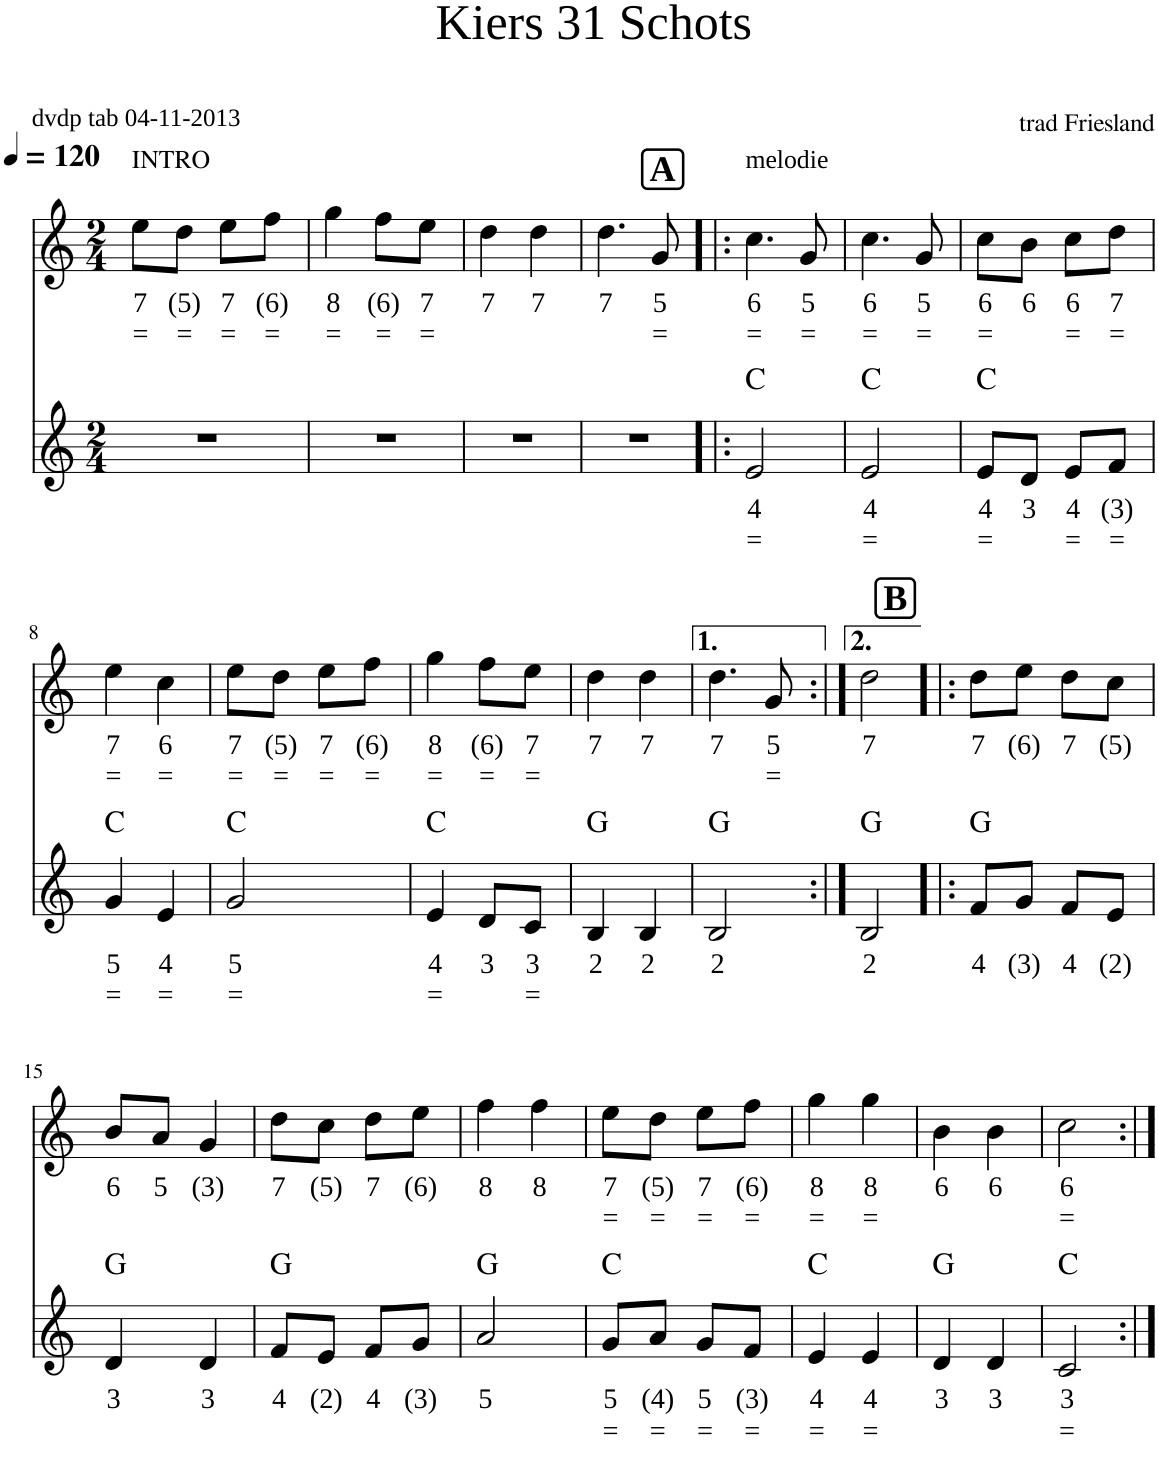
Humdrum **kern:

**kern	**text	**text	**harte	**kern	**text	**text
*part2	*part2	*part2	*part2	*part1	*part1	*part1
*staff2	*staff2	*staff2	*	*staff1	*staff1	*staff1
*I"Voice	*	*	*	*I"Voice	*	*
*clefG2	*	*	*	*clefG2	*	*
*k[]	*	*	*	*k[]	*	*
*M2/4	*	*	*	*M2/4	*	*
*MM120	*	*	*	*MM120	*	*
=1	=1	=1	=1	=1	=1	=1
!	!	!	!	!LO:TX:a:t=INTRO	!	!
!	!	!	!	!	!LO:LY:b	!LO:LY:b
2r	.	.	.	8ee\L	7	=
!	!	!	!	!	!LO:LY:b	!LO:LY:b
.	.	.	.	8dd\J	(5)	=
!	!	!	!	!	!LO:LY:b	!LO:LY:b
.	.	.	.	8ee\L	7	=
!	!	!	!	!	!LO:LY:b	!LO:LY:b
.	.	.	.	8ff\J	(6)	=
=2	=2	=2	=2	=2	=2	=2
!	!	!	!	!	!LO:LY:b	!LO:LY:b
2r	.	.	.	4gg\	8	=
!	!	!	!	!	!LO:LY:b	!LO:LY:b
.	.	.	.	8ff\L	(6)	=
!	!	!	!	!	!LO:LY:b	!LO:LY:b
.	.	.	.	8ee\J	7	=
=3	=3	=3	=3	=3	=3	=3
!	!	!	!	!	!LO:LY:b	!
2r	.	.	.	4dd\	7	.
!	!	!	!	!	!LO:LY:b	!
.	.	.	.	4dd\	7	.
=4	=4	=4	=4	=4	=4	=4
!	!	!	!	!	!LO:LY:b	!
2r	.	.	.	4.dd\	7	.
!	!	!	!	!	!LO:LY:b	!LO:LY:b
.	.	.	.	8g/	5	=
!!LO:REH:place=s1:a:B:cj:fs=14:t=A
=5!|:	=5!|:	=5!|:	=5!|:	=5!|:	=5!|:	=5!|:
!	!	!	!	!LO:TX:a:t=melodie	!	!
!	!LO:LY:b	!LO:LY:b	!	!	!LO:LY:b	!LO:LY:b
2e/	4	=	C:maj	4.cc\	6	=
!	!	!	!	!	!LO:LY:b	!LO:LY:b
.	.	.	.	8g/	5	=
=6	=6	=6	=6	=6	=6	=6
!	!LO:LY:b	!LO:LY:b	!	!	!LO:LY:b	!LO:LY:b
2e/	4	=	C:maj	4.cc\	6	=
!	!	!	!	!	!LO:LY:b	!LO:LY:b
.	.	.	.	8g/	5	=
=7	=7	=7	=7	=7	=7	=7
!	!LO:LY:b	!LO:LY:b	!	!	!LO:LY:b	!LO:LY:b
8e/L	4	=	C:maj	8cc\L	6	=
!	!LO:LY:b	!	!	!	!LO:LY:b	!
8d/J	3	.	.	8b\J	6	.
!	!LO:LY:b	!LO:LY:b	!	!	!LO:LY:b	!LO:LY:b
8e/L	4	=	.	8cc\L	6	=
!	!LO:LY:b	!LO:LY:b	!	!	!LO:LY:b	!LO:LY:b
8f/J	(3)	=	.	8dd\J	7	=
!!LO:LB:g=z
=8	=8	=8	=8	=8	=8	=8
!	!LO:LY:b	!LO:LY:b	!	!	!LO:LY:b	!LO:LY:b
4g/	5	=	C:maj	4ee\	7	=
!	!LO:LY:b	!LO:LY:b	!	!	!LO:LY:b	!LO:LY:b
4e/	4	=	.	4cc\	6	=
=9	=9	=9	=9	=9	=9	=9
!	!LO:LY:b	!LO:LY:b	!	!	!LO:LY:b	!LO:LY:b
2g/	5	=	C:maj	8ee\L	7	=
!	!	!	!	!	!LO:LY:b	!LO:LY:b
.	.	.	.	8dd\J	(5)	=
!	!	!	!	!	!LO:LY:b	!LO:LY:b
.	.	.	.	8ee\L	7	=
!	!	!	!	!	!LO:LY:b	!LO:LY:b
.	.	.	.	8ff\J	(6)	=
=10	=10	=10	=10	=10	=10	=10
!	!LO:LY:b	!LO:LY:b	!	!	!LO:LY:b	!LO:LY:b
4e/	4	=	C:maj	4gg\	8	=
!	!LO:LY:b	!	!	!	!LO:LY:b	!LO:LY:b
8d/L	3	.	.	8ff\L	(6)	=
!	!LO:LY:b	!LO:LY:b	!	!	!LO:LY:b	!LO:LY:b
8c/J	3	=	.	8ee\J	7	=
=11	=11	=11	=11	=11	=11	=11
!	!LO:LY:b	!	!	!	!LO:LY:b	!
4B/	2	.	G:maj	4dd\	7	.
!	!LO:LY:b	!	!	!	!LO:LY:b	!
4B/	2	.	.	4dd\	7	.
=12	=12	=12	=12	=12	=12	=12
!	!LO:LY:b	!	!	!	!LO:LY:b	!
2B/	2	.	G:maj	4.dd\	7	.
!	!	!	!	!	!LO:LY:b	!LO:LY:b
.	.	.	.	8g/	5	=
=13:|!	=13:|!	=13:|!	=13:|!	=13:|!	=13:|!	=13:|!
!	!LO:LY:b	!	!	!	!LO:LY:b	!
2B/	2	.	G:maj	2dd\	7	.
!!LO:REH:place=s1:a:B:cj:fs=14:t=B
=14!|:	=14!|:	=14!|:	=14!|:	=14!|:	=14!|:	=14!|:
!	!LO:LY:b	!	!	!	!LO:LY:b	!
8f/L	4	.	G:maj	8dd\L	7	.
!	!LO:LY:b	!	!	!	!LO:LY:b	!
8g/J	(3)	.	.	8ee\J	(6)	.
!	!LO:LY:b	!	!	!	!LO:LY:b	!
8f/L	4	.	.	8dd\L	7	.
!	!LO:LY:b	!	!	!	!LO:LY:b	!
8e/J	(2)	.	.	8cc\J	(5)	.
!!LO:LB:g=z
=15	=15	=15	=15	=15	=15	=15
!	!LO:LY:b	!	!	!	!LO:LY:b	!
4d/	3	.	G:maj	8b/L	6	.
!	!	!	!	!	!LO:LY:b	!
.	.	.	.	8a/J	5	.
!	!LO:LY:b	!	!	!	!LO:LY:b	!
4d/	3	.	.	4g/	(3)	.
=16	=16	=16	=16	=16	=16	=16
!	!LO:LY:b	!	!	!	!LO:LY:b	!
8f/L	4	.	G:maj	8dd\L	7	.
!	!LO:LY:b	!	!	!	!LO:LY:b	!
8e/J	(2)	.	.	8cc\J	(5)	.
!	!LO:LY:b	!	!	!	!LO:LY:b	!
8f/L	4	.	.	8dd\L	7	.
!	!LO:LY:b	!	!	!	!LO:LY:b	!
8g/J	(3)	.	.	8ee\J	(6)	.
=17	=17	=17	=17	=17	=17	=17
!	!LO:LY:b	!	!	!	!LO:LY:b	!
2a/	5	.	G:maj	4ff\	8	.
!	!	!	!	!	!LO:LY:b	!
.	.	.	.	4ff\	8	.
=18	=18	=18	=18	=18	=18	=18
!	!LO:LY:b	!LO:LY:b	!	!	!LO:LY:b	!LO:LY:b
8g/L	5	=	C:maj	8ee\L	7	=
!	!LO:LY:b	!LO:LY:b	!	!	!LO:LY:b	!LO:LY:b
8a/J	(4)	=	.	8dd\J	(5)	=
!	!LO:LY:b	!LO:LY:b	!	!	!LO:LY:b	!LO:LY:b
8g/L	5	=	.	8ee\L	7	=
!	!LO:LY:b	!LO:LY:b	!	!	!LO:LY:b	!LO:LY:b
8f/J	(3)	=	.	8ff\J	(6)	=
=19	=19	=19	=19	=19	=19	=19
!	!LO:LY:b	!LO:LY:b	!	!	!LO:LY:b	!LO:LY:b
4e/	4	=	C:maj	4gg\	8	=
!	!LO:LY:b	!LO:LY:b	!	!	!LO:LY:b	!LO:LY:b
4e/	4	=	.	4gg\	8	=
=20	=20	=20	=20	=20	=20	=20
!	!LO:LY:b	!	!	!	!LO:LY:b	!
4d/	3	.	G:maj	4b\	6	.
!	!LO:LY:b	!	!	!	!LO:LY:b	!
4d/	3	.	.	4b\	6	.
=21	=21	=21	=21	=21	=21	=21
!	!LO:LY:b	!LO:LY:b	!	!	!LO:LY:b	!LO:LY:b
2c/	3	=	C:maj	2cc\	6	=
=:|!	=:|!	=:|!	=:|!	=:|!	=:|!	=:|!
*-	*-	*-	*-	*-	*-	*-
